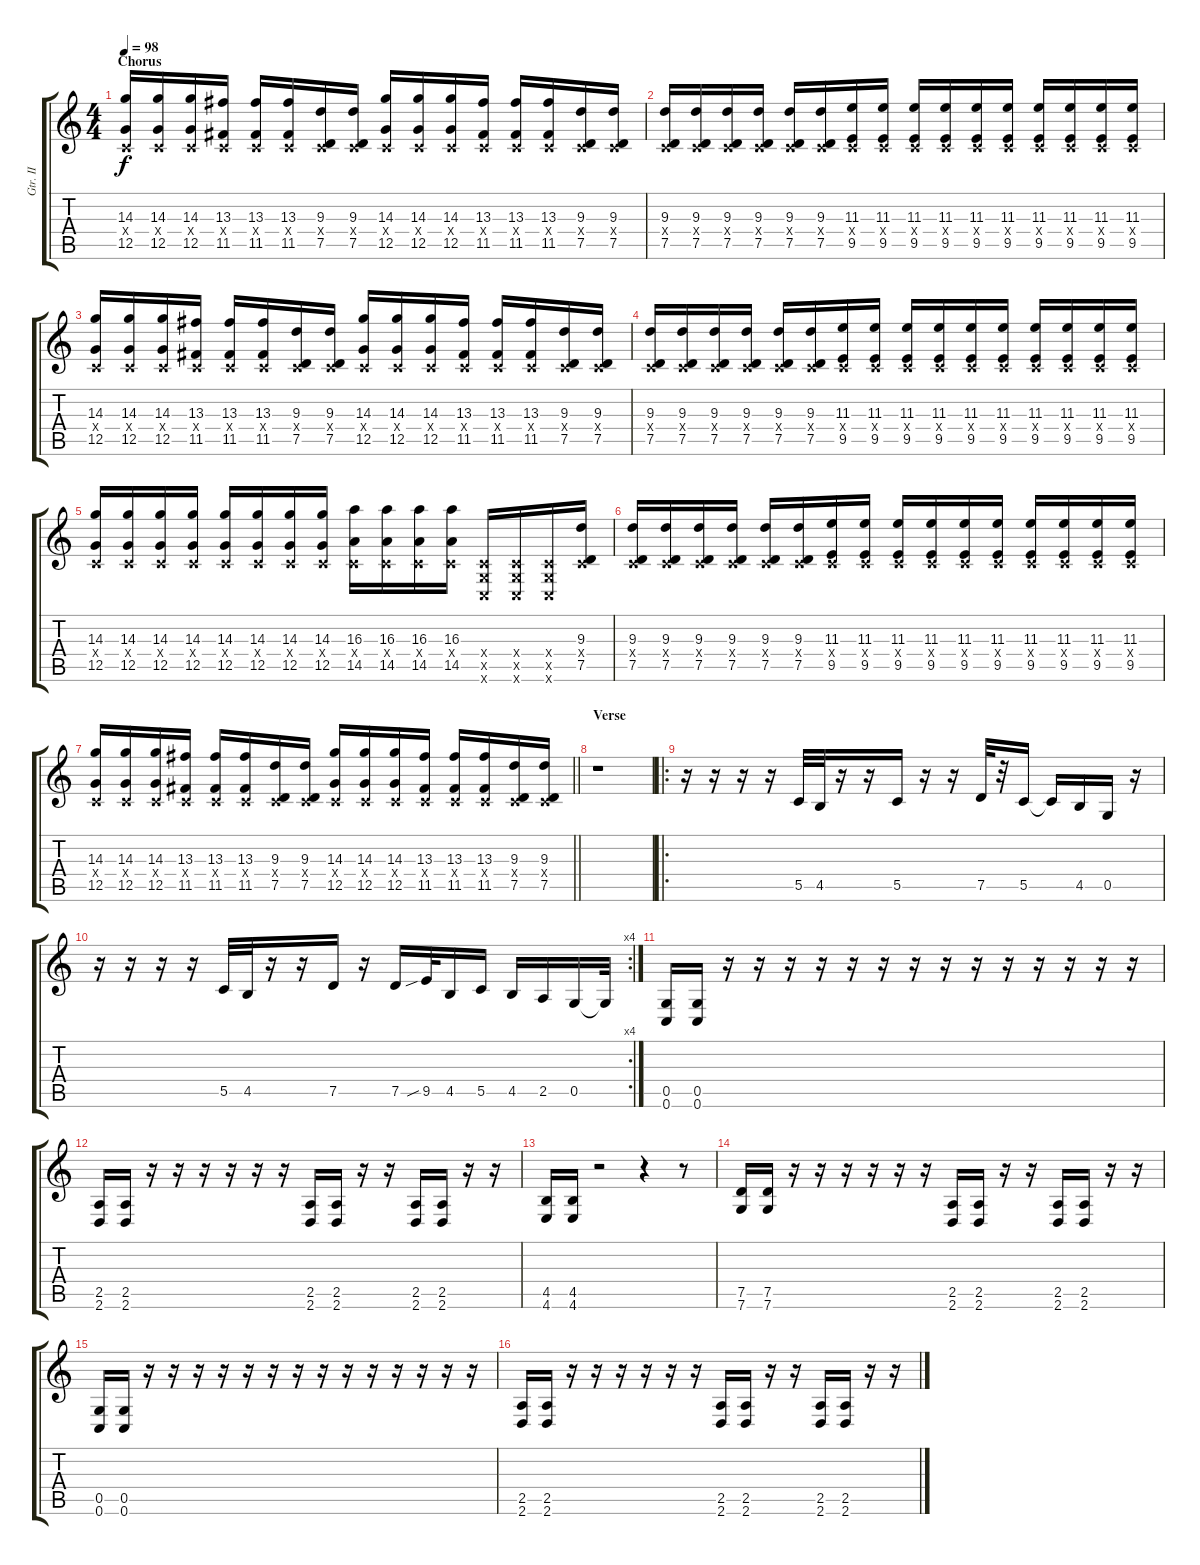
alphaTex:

\track ("Gtr. II" "Gtr. II") {instrument overdrivenguitar}
\staff {score tabs}
\tuning (D4 A3 F3 C3 G2 C2) {hide}
\ts (4 4)
\section ("" "Chorus")
\tempo 98
\clef g2
\ks c
(14.3 0.4{x} 12.5).16{dy f} (14.3 0.4{x} 12.5).16 (14.3 0.4{x} 12.5).16 (13.3 0.4{x} 11.5).16 (13.3 0.4{x} 11.5).16 (13.3 0.4{x} 11.5).16 (9.3 0.4{x} 7.5).16 (9.3 0.4{x} 7.5).16 (14.3 0.4{x} 12.5).16 (14.3 0.4{x} 12.5).16 (14.3 0.4{x} 12.5).16 (13.3 0.4{x} 11.5).16 (13.3 0.4{x} 11.5).16 (13.3 0.4{x} 11.5).16 (9.3 0.4{x} 7.5).16 (9.3 0.4{x} 7.5).16 |
(9.3 0.4{x} 7.5).16 (9.3 0.4{x} 7.5).16 (9.3 0.4{x} 7.5).16 (9.3 0.4{x} 7.5).16 (9.3 0.4{x} 7.5).16 (9.3 0.4{x} 7.5).16 (11.3 0.4{x} 9.5).16 (11.3 0.4{x} 9.5).16 (11.3 0.4{x} 9.5).16 (11.3 0.4{x} 9.5).16 (11.3 0.4{x} 9.5).16 (11.3 0.4{x} 9.5).16 (11.3 0.4{x} 9.5).16 (11.3 0.4{x} 9.5).16 (11.3 0.4{x} 9.5).16 (11.3 0.4{x} 9.5).16 |
(14.3 0.4{x} 12.5).16 (14.3 0.4{x} 12.5).16 (14.3 0.4{x} 12.5).16 (13.3 0.4{x} 11.5).16 (13.3 0.4{x} 11.5).16 (13.3 0.4{x} 11.5).16 (9.3 0.4{x} 7.5).16 (9.3 0.4{x} 7.5).16 (14.3 0.4{x} 12.5).16 (14.3 0.4{x} 12.5).16 (14.3 0.4{x} 12.5).16 (13.3 0.4{x} 11.5).16 (13.3 0.4{x} 11.5).16 (13.3 0.4{x} 11.5).16 (9.3 0.4{x} 7.5).16 (9.3 0.4{x} 7.5).16 |
(9.3 0.4{x} 7.5).16 (9.3 0.4{x} 7.5).16 (9.3 0.4{x} 7.5).16 (9.3 0.4{x} 7.5).16 (9.3 0.4{x} 7.5).16 (9.3 0.4{x} 7.5).16 (11.3 0.4{x} 9.5).16 (11.3 0.4{x} 9.5).16 (11.3 0.4{x} 9.5).16 (11.3 0.4{x} 9.5).16 (11.3 0.4{x} 9.5).16 (11.3 0.4{x} 9.5).16 (11.3 0.4{x} 9.5).16 (11.3 0.4{x} 9.5).16 (11.3 0.4{x} 9.5).16 (11.3 0.4{x} 9.5).16 |
(14.3 0.4{x} 12.5).16 (14.3 0.4{x} 12.5).16 (14.3 0.4{x} 12.5).16 (14.3 0.4{x} 12.5).16 (14.3 0.4{x} 12.5).16 (14.3 0.4{x} 12.5).16 (14.3 0.4{x} 12.5).16 (14.3 0.4{x} 12.5).16 (16.3 0.4{x} 14.5).16 (16.3 0.4{x} 14.5).16 (16.3 0.4{x} 14.5).16 (16.3 0.4{x} 14.5).16 (0.4{x} 0.5{x} 0.6{x}).16 (0.4{x} 0.5{x} 0.6{x}).16 (0.4{x} 0.5{x} 0.6{x}).16 (9.3 0.4{x} 7.5).16 |
(9.3 0.4{x} 7.5).16 (9.3 0.4{x} 7.5).16 (9.3 0.4{x} 7.5).16 (9.3 0.4{x} 7.5).16 (9.3 0.4{x} 7.5).16 (9.3 0.4{x} 7.5).16 (11.3 0.4{x} 9.5).16 (11.3 0.4{x} 9.5).16 (11.3 0.4{x} 9.5).16 (11.3 0.4{x} 9.5).16 (11.3 0.4{x} 9.5).16 (11.3 0.4{x} 9.5).16 (11.3 0.4{x} 9.5).16 (11.3 0.4{x} 9.5).16 (11.3 0.4{x} 9.5).16 (11.3 0.4{x} 9.5).16 |
\barLineRight lightlight
(14.3 0.4{x} 12.5).16 (14.3 0.4{x} 12.5).16 (14.3 0.4{x} 12.5).16 (13.3 0.4{x} 11.5).16 (13.3 0.4{x} 11.5).16 (13.3 0.4{x} 11.5).16 (9.3 0.4{x} 7.5).16 (9.3 0.4{x} 7.5).16 (14.3 0.4{x} 12.5).16 (14.3 0.4{x} 12.5).16 (14.3 0.4{x} 12.5).16 (13.3 0.4{x} 11.5).16 (13.3 0.4{x} 11.5).16 (13.3 0.4{x} 11.5).16 (9.3 0.4{x} 7.5).16 (9.3 0.4{x} 7.5).16 |
\section ("" "Verse")
r.1 |
\ro
r.16 r.16 r.16 r.16 5.5.32 4.5.32 r.16 r.16 5.5.16 r.16 r.16 7.5.32 r.32 5.5.16 5.5{t}.16 4.5.16 0.5.16 r.16 |
\rc 4
r.16 r.16 r.16 r.16 5.5.32 4.5.32 r.16 r.16 7.5.16 r.16 7.5.16 9.5{sib}.32 4.5.16 5.5.16 4.5.16 2.5.16 0.5.16 0.5{t}.32 |
(0.5 0.6).16 (0.5 0.6).16 r.16 r.16 r.16 r.16 r.16 r.16 r.16 r.16 r.16 r.16 r.16 r.16 r.16 r.16 |
(2.5 2.6).16 (2.5 2.6).16 r.16 r.16 r.16 r.16 r.16 r.16 (2.5 2.6).16 (2.5 2.6).16 r.16 r.16 (2.5 2.6).16 (2.5 2.6).16 r.16 r.16 |
(4.5 4.6).16 (4.5 4.6).16 r.2 r.4 r.8 |
(7.5 7.6).16 (7.5 7.6).16 r.16 r.16 r.16 r.16 r.16 r.16 (2.5 2.6).16 (2.5 2.6).16 r.16 r.16 (2.5 2.6).16 (2.5 2.6).16 r.16 r.16 |
(0.5 0.6).16 (0.5 0.6).16 r.16 r.16 r.16 r.16 r.16 r.16 r.16 r.16 r.16 r.16 r.16 r.16 r.16 r.16 |
(2.5 2.6).16 (2.5 2.6).16 r.16 r.16 r.16 r.16 r.16 r.16 (2.5 2.6).16 (2.5 2.6).16 r.16 r.16 (2.5 2.6).16 (2.5 2.6).16 r.16 r.16
